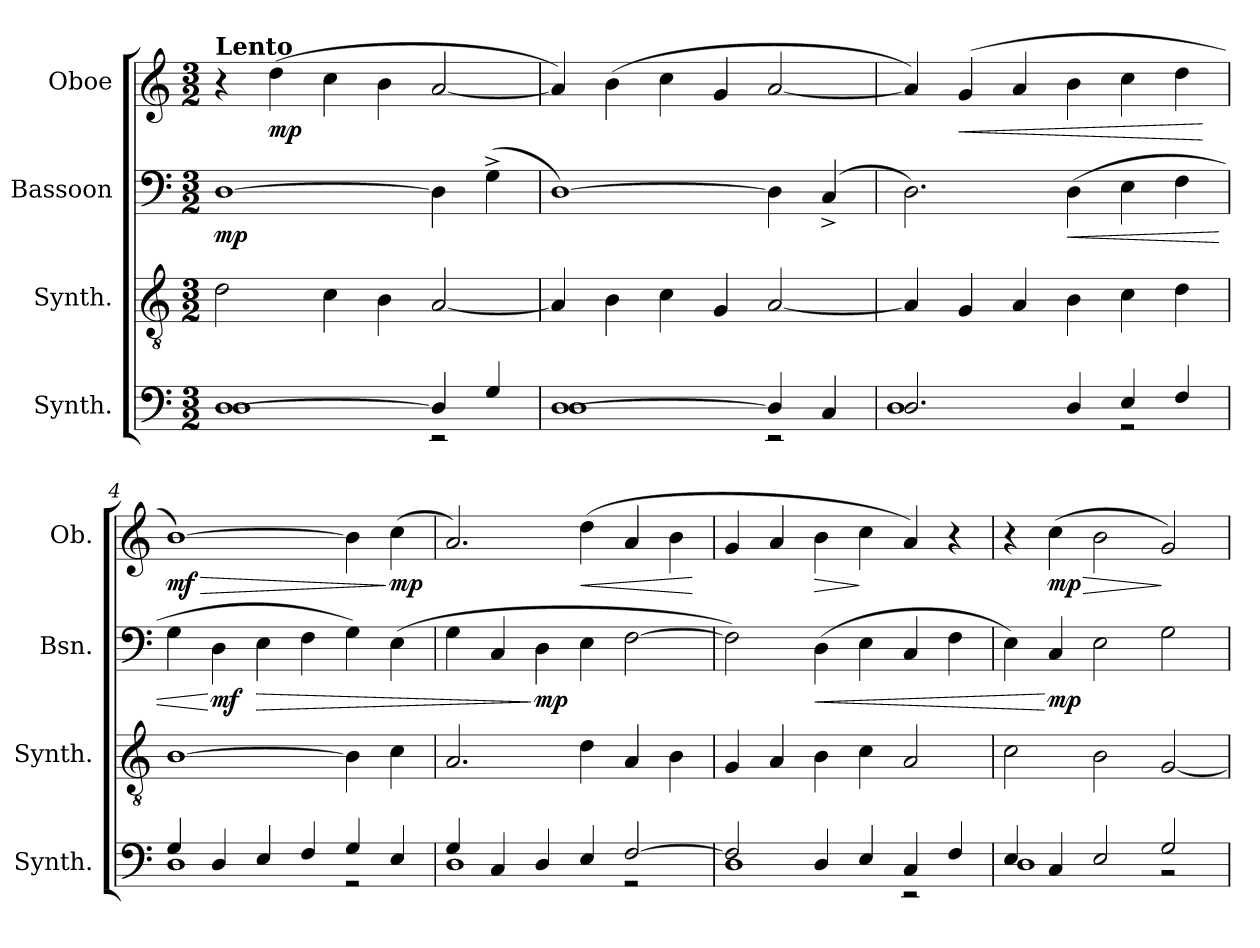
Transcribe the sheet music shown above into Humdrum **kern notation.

**kern	**kern	**kern	**dynam	**kern	**dynam
*part4	*part3	*part2	*part2	*part1	*part1
*staff4	*staff3	*staff2	*staff2	*staff1	*staff1
*I"Synth.	*I"Synth.	*I"Bassoon	*	*I"Oboe	*
*I'Synth.	*I'Synth.	*I'Bsn.	*	*I'Ob.	*
*clefF4	*clefGv2	*clefF4	*	*clefG2	*
*k[]	*k[]	*k[]	*	*k[]	*
*M3/2	*M3/2	*M3/2	*	*M3/2	*
=1	=1	=1	=1	=1	=1
*^	*	*	*	*	*
!	!	!	!	!	!LO:TX:a:B:t=Lento	!
!	!	!	!	!LO:DY:b	!	!
[1D	1D	2d\	[1D	mp	4r	.
!	!	!	!	!	!	!LO:DY:b
.	.	.	.	.	(>4dd\	mp
.	.	4c\	.	.	4cc\	.
.	.	4B\	.	.	4b\	.
*	*	*	*	*	*MM72	*
4D/]	2r	[2A/	4D\]	.	[2a/	.
4G/	.	.	(>4G^\	.	.	.
=2	=2	=2	=2	=2	=2	=2
[1D	1D	4A/]	[1D)	.	4a/])	.
*	*	*	*	*	*MM80	*
.	.	4B\	.	.	(>4b\	.
.	.	4c\	.	.	4cc\	.
.	.	4G/	.	.	4g/	.
*	*	*	*	*	*MM72	*
4D/]	2r	[2A/	4D\]	.	[2a/	.
4C/	.	.	(>4C^/	.	.	.
=3	=3	=3	=3	=3	=3	=3
2.D/	1D	4A/]	2.D\)	.	4a/])	.
!	!	!	!	!	!	!LO:HP:b
.	.	4G/	.	.	(>4g/	<
.	.	4A/	.	.	4a/	.
*	*	*	*	*	*MM80	*
!	!	!	!	!LO:HP:b	!	!
4D/	.	4B\	(>4D\	<	4b\	.
4E/	2r	4c\	4E\	.	4cc\	.
4F/	.	4d\	4F\	.	4dd\	.
*v	*v	*	*	*	*	*
.	.	.	.	.	[
!!LO:LB:g=z
=4	=4	=4	=4	=4	=4
*^	*	*	*	*	*
!	!	!	!	!	!	!LO:HP:b
!	!	!	!	!	!	!LO:DY:n=1:b
*	*	*	*	*	*^	*
4G/	1D	[1B	4G\	.	[1b)	2ryy	> mf
!	!	!	!	!LO:DY:n=1:b	!	!	!
4D/	.	.	4D\	[ mf	.	.	.
*	*	*	*	*	*MM75	*	*
!	!	!	!	!LO:HP:b	!	!	!
4E/	.	.	4E\	>	.	1ryy	.
4F/	.	.	4F\	.	.	.	.
4G/	2r	4B\]	4G\)	.	4b\]	.	.
!	!	!	!	!	!	!	!LO:DY:n=2:b
4E/	.	4c\	(>4E\	.	(>4cc\	.	] mp
=5	=5	=5	=5	=5	=5	=5	=5
*	*	*	*	*	*	*^	*
4G/	1D	2.A/	4G\	.	2.a/)	4ryy	2ryy	.
*	*	*	*	*	*MM72	*	*	*
4C/	.	.	4C/	.	.	1ryy	.	.
*	*	*	*	*	*MM65	*	*	*
!	!	!	!	!LO:DY:n=1:b	!	!	!	!
4D/	.	.	4D\	] mp	.	.	1ryy	.
*	*	*	*	*	*MM76	*	*	*
!	!	!	!	!	!	!	!	!LO:HP:b
4E/	.	4d\	4E\	.	(>4dd\	.	.	<
[2F/	2r	4A/	[2F\	.	4a/	.	.	.
.	.	4B\	.	.	4b\	4ryy	.	.
*v	*v	*	*	*	*	*	*	*
.	.	.	.	.	.	.	[
*	*	*	*	*v	*v	*v	*
=6	=6	=6	=6	=6	=6
*	*	*	*	*MM80	*
*^	*	*	*	*	*
2F/]	1D	4G/	2F\])	.	4g/	.
.	.	4A/	.	.	4a/	.
!	!	!	!	!LO:HP:b	!	!LO:HP:b
4D/	.	4B\	(>4D\	<	4b\	>
*	*	*	*	*	*MM72	*
4E/	.	4c\	4E\	.	4cc\	]
4C/	2r	2A/	4C/	.	4a/)	.
4F/	.	.	4F\	.	4r	.
!!LO:LB:g=z
=7	=7	=7	=7	=7	=7	=7
4E/	1D	2c\	4E\)	.	4r	.
*	*	*	*	*	*MM76	*
!	!	!	!	!LO:DY:n=1:b	!	!LO:HP:b
!	!	!	!	!	!	!LO:DY:n=1:b
4C/	.	.	4C/	[ mp	(>4cc\	> mp
2E/	.	2B\	2E\	.	2b\	.
2G/	2r	[2G/	2G\	.	2g/)	]
*v	*v	*	*	*	*	*
=	=	=	=	=	=
*-	*-	*-	*-	*-	*-
